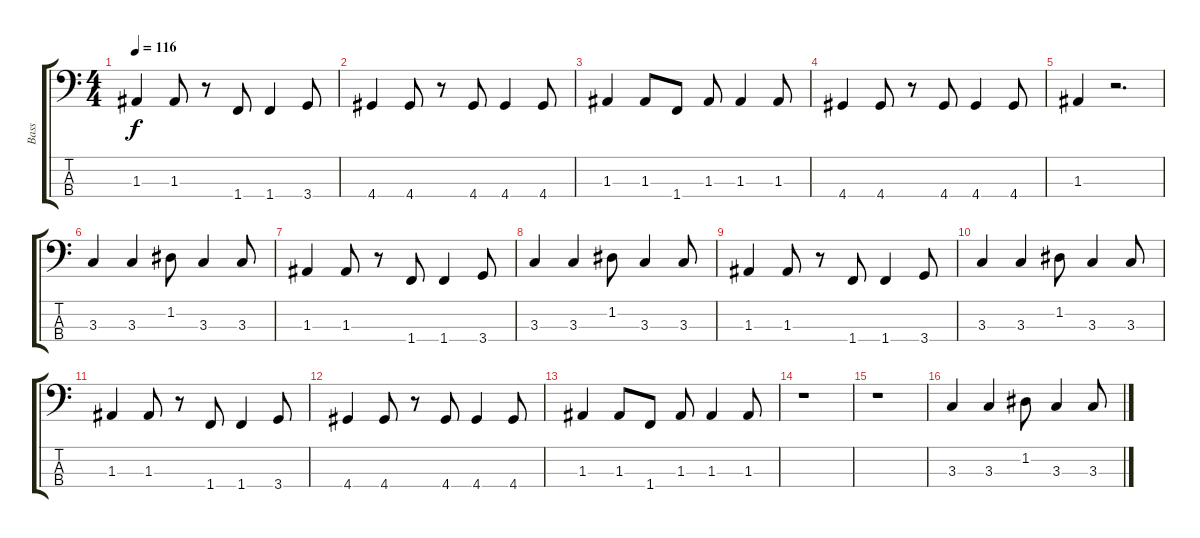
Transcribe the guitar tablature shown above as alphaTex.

\track ("Bass" "Bass") {instrument electricbassfinger}
\staff {score tabs}
\tuning (G2 D2 A1 E1) {hide}
\ts (4 4)
\tempo 116
\clef f4
\ks c
1.3.4{dy f} 1.3.8 r.8 1.4.8 1.4.4 3.4.8 |
4.4.4 4.4.8 r.8 4.4.8 4.4.4 4.4.8 |
1.3.4 1.3.8 1.4.8 1.3.8 1.3.4 1.3.8 |
4.4.4 4.4.8 r.8 4.4.8 4.4.4 4.4.8 |
1.3.4 r.2{d} |
3.3.4 3.3.4 1.2.8 3.3.4 3.3.8 |
1.3.4 1.3.8 r.8 1.4.8 1.4.4 3.4.8 |
3.3.4 3.3.4 1.2.8 3.3.4 3.3.8 |
1.3.4 1.3.8 r.8 1.4.8 1.4.4 3.4.8 |
3.3.4 3.3.4 1.2.8 3.3.4 3.3.8 |
1.3.4 1.3.8 r.8 1.4.8 1.4.4 3.4.8 |
4.4.4 4.4.8 r.8 4.4.8 4.4.4 4.4.8 |
1.3.4 1.3.8 1.4.8 1.3.8 1.3.4 1.3.8 |
r.1 |
r.1 |
3.3.4 3.3.4 1.2.8 3.3.4 3.3.8
